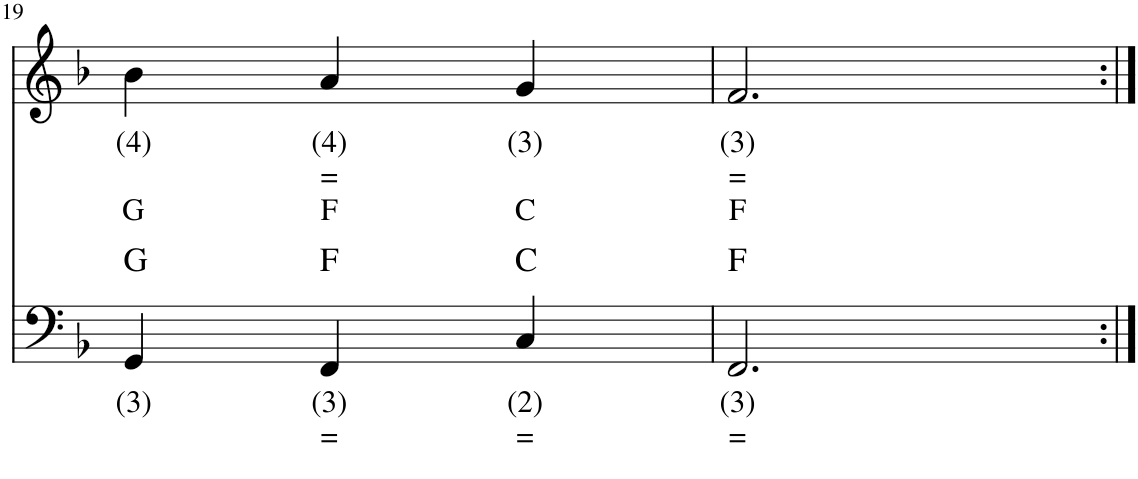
**kern	**text	**text	**harte	**kern	**text	**text	**kern	**text	**text	**kern	**text	**text	**text
*part4	*part4	*part4	*part4	*part3	*part3	*part3	*part2	*part2	*part2	*part1	*part1	*part1	*part1
*staff4	*staff4	*staff4	*	*staff3	*staff3	*staff3	*staff2	*staff2	*staff2	*staff1	*staff1	*staff1	*staff1
*I"Stem	*	*	*	*I"Stem	*	*	*I"Stem	*	*	*I"Piano	*	*	*
!!LO:PB:g=z
*clefF4	*	*	*	*clefG2	*	*	*clefG2	*	*	*clefG2	*	*	*
*k[b-]	*	*	*	*k[b-]	*	*	*k[b-]	*	*	*k[b-]	*	*	*
*M3/4	*	*	*	*M3/4	*	*	*M3/4	*	*	*M3/4	*	*	*
=19	=19	=19	=19	=19	=19	=19	=19	=19	=19	=19	=19	=19	=19
!	!LO:LY:b	!	!	!	!	!	!	!	!	!	!LO:LY:b	!	!LO:LY:b
4GG/	(3)	.	G:maj	4g	(3)	.	4d	3	.	4b-\	(4)	.	G
!	!LO:LY:b	!LO:LY:b	!	!	!	!	!	!	!	!	!LO:LY:b	!LO:LY:b	!LO:LY:b
4FF/	(3)	=	F:maj	4f	(3)	=	4f	(3)	=	4a/	(4)	=	F
!	!LO:LY:b	!LO:LY:b	!	!	!	!	!	!	!	!	!LO:LY:b	!	!LO:LY:b
4C/	(2)	=	C:maj	4g	(3)	.	4e	(2)	.	4g/	(3)	.	C
=20	=20	=20	=20	=20	=20	=20	=20	=20	=20	=20	=20	=20	=20
!	!LO:LY:b	!LO:LY:b	!	!	!	!	!	!	!	!	!LO:LY:b	!LO:LY:b	!LO:LY:b
2.FF/	(3)	=	F:maj	2.f	(3)	=	2.f	(3)	=	2.f/	(3)	=	F
=:|!	=:|!	=:|!	=:|!	=:|!	=:|!	=:|!	=:|!	=:|!	=:|!	=:|!	=:|!	=:|!	=:|!
*-	*-	*-	*-	*-	*-	*-	*-	*-	*-	*-	*-	*-	*-
